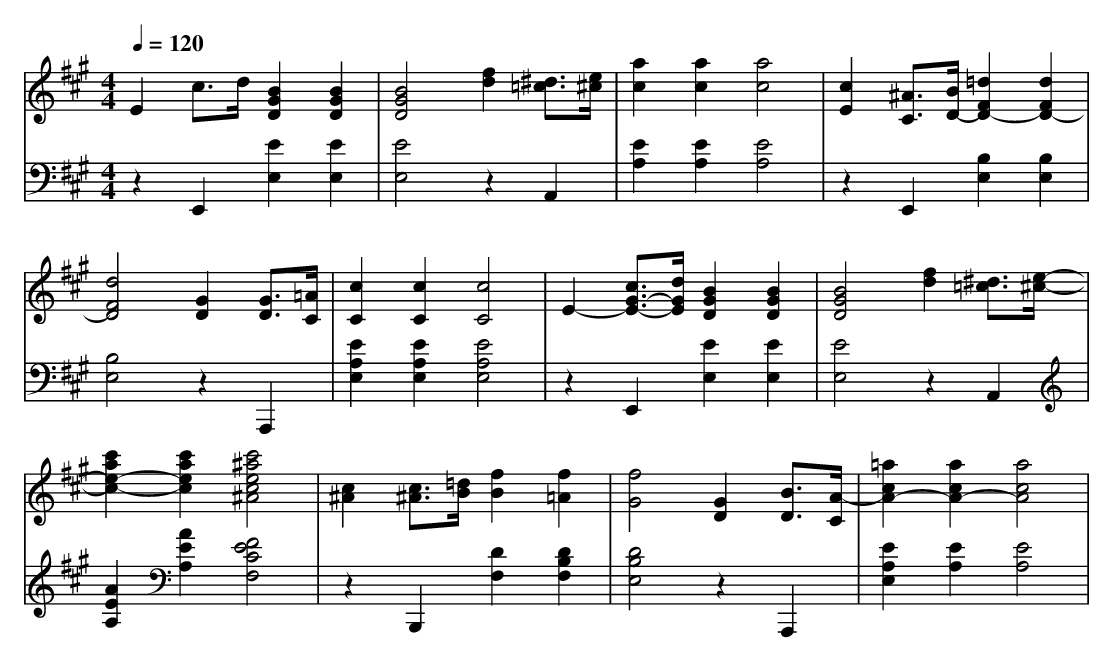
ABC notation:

X:1
T:
M: 4/4
L: 1/8
Q:1/4=120
K:A % 3 sharps
V:1
E2 c3/2d/2 [B2G2D2] [B2G2D2]|[B4G4D4] [f2d2] [^d3/2=c3/2][e/2^c/2]|[a2c2] [a2c2] [a4c4]|[c2E2] [^A3/2C3/2][B/2D/2-] [=d2F2D2-] [d2F2D2-]|
[d4F4D4] [G2D2] [G3/2D3/2][=A/2C/2]|[c2C2] [c2C2] [c4C4]|E2- [c3/2G3/2-E3/2-][d/2G/2E/2] [B2G2D2] [B2G2D2]|[B4G4D4] [f2d2] [^d3/2=c3/2][e/2-^c/2-]|
[c'2a2e2-c2-] [c'2a2e2c2] [c'4^a4e4c4^A4]|[c2^A2] [c3/2^A3/2][=d/2B/2] [f2B2] [f2=A2]|[f4G4] [G2D2] [B3/2D3/2][A/2-C/2]|[=a2c2A2-] [a2c2A2-] [a4c4A4]|
V:2
z2 E,,2 [E2E,2] [E2E,2]|[E4E,4] z2 A,,2|[E2A,2] [E2A,2] [E4A,4]|z2 E,,2 [B,2E,2] [B,2E,2]|
[B,4E,4] z2 A,,,2|[E2A,2E,2] [E2A,2E,2] [E4A,4E,4]|z2 E,,2 [E2E,2] [E2E,2]|[E4E,4] z2 A,,2|
[A2E2A,2] [A2E2A,2] [F4E4C4F,4]|z2 B,,,2 [D2F,2] [D2B,2F,2]|[D4B,4E,4] z2 A,,,2|[E2A,2E,2] [E2A,2] [E4A,4]|
